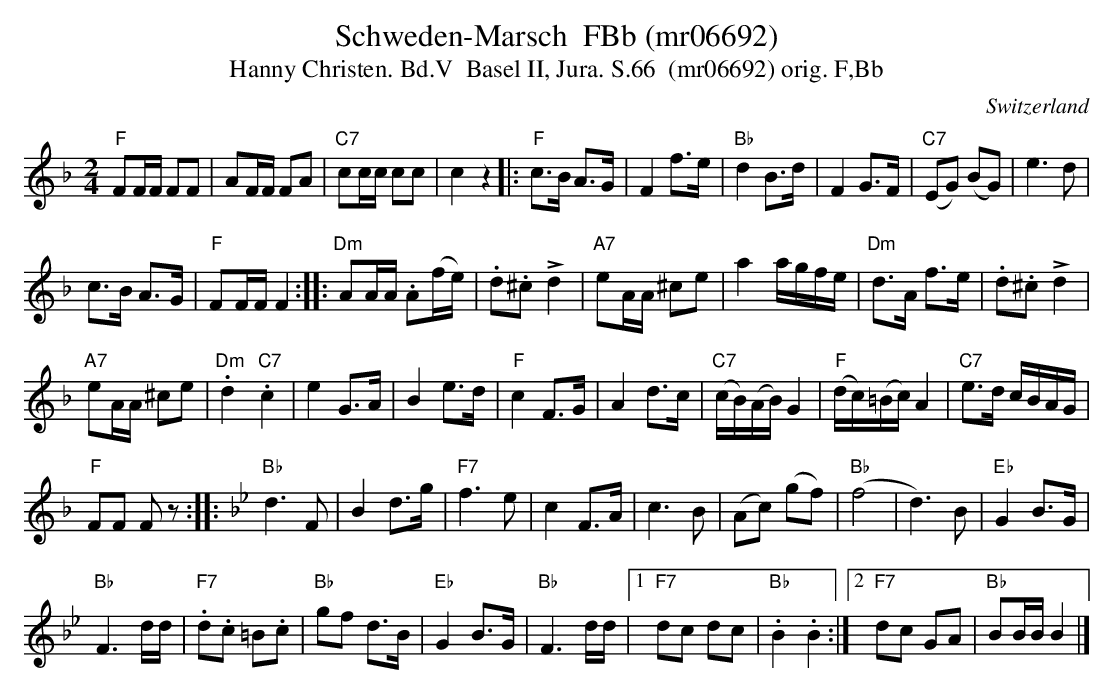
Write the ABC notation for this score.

X:1
T: Schweden-Marsch  FBb (mr06692)
T:Hanny Christen. Bd.V  Basel II, Jura. S.66  (mr06692) orig. F,Bb
M:2/4
L:1/8
O:Switzerland
K:F major
"F"FF/F/ FF |  AF/F/ FA | "C7"cc/c/ cc | c2z2 |: "F"c>B A>G | F2 f>e | "Bb"d2B>d | F2G>F | ("C7"EG) (BG) | e3d |
c>B A>G | "F"FF/F/ F2:: "Dm"AA/A/ .A(f/e/) | .d.^c!>!d2 | "A7"eA/A/ ^ce | a2 a/g/f/e/ | "Dm"d>A f>e | .d.^c!>!d2 |
"A7"eA/A/ ^ce | "Dm".d2 "C7".c2 | e2G>A | B2e>d | "F"c2F>G | A2d>c | ("C7"c/B/)(A/B/) G2 | ("F"d/c/)(=B/c/)A2 | "C7"e>d c/B/A/G/ |
"F"FF Fz:: [K:Bb] "Bb"d3F | B2d>g | "F7"f3e | c2F>A | c3B | (Ac) (gf) | ("Bb"f4 | d3)B | "Eb"G2B>G |
"Bb"F3d/d/ | "F7".d.c  =B.c | "Bb"gf d>B | "Eb"G2B>G | "Bb"F3d/d/ |1 "F7"dc dc | "Bb".B2.B2 :|2 "F7"dc GA | "Bb"BB/B/ B2 |]
